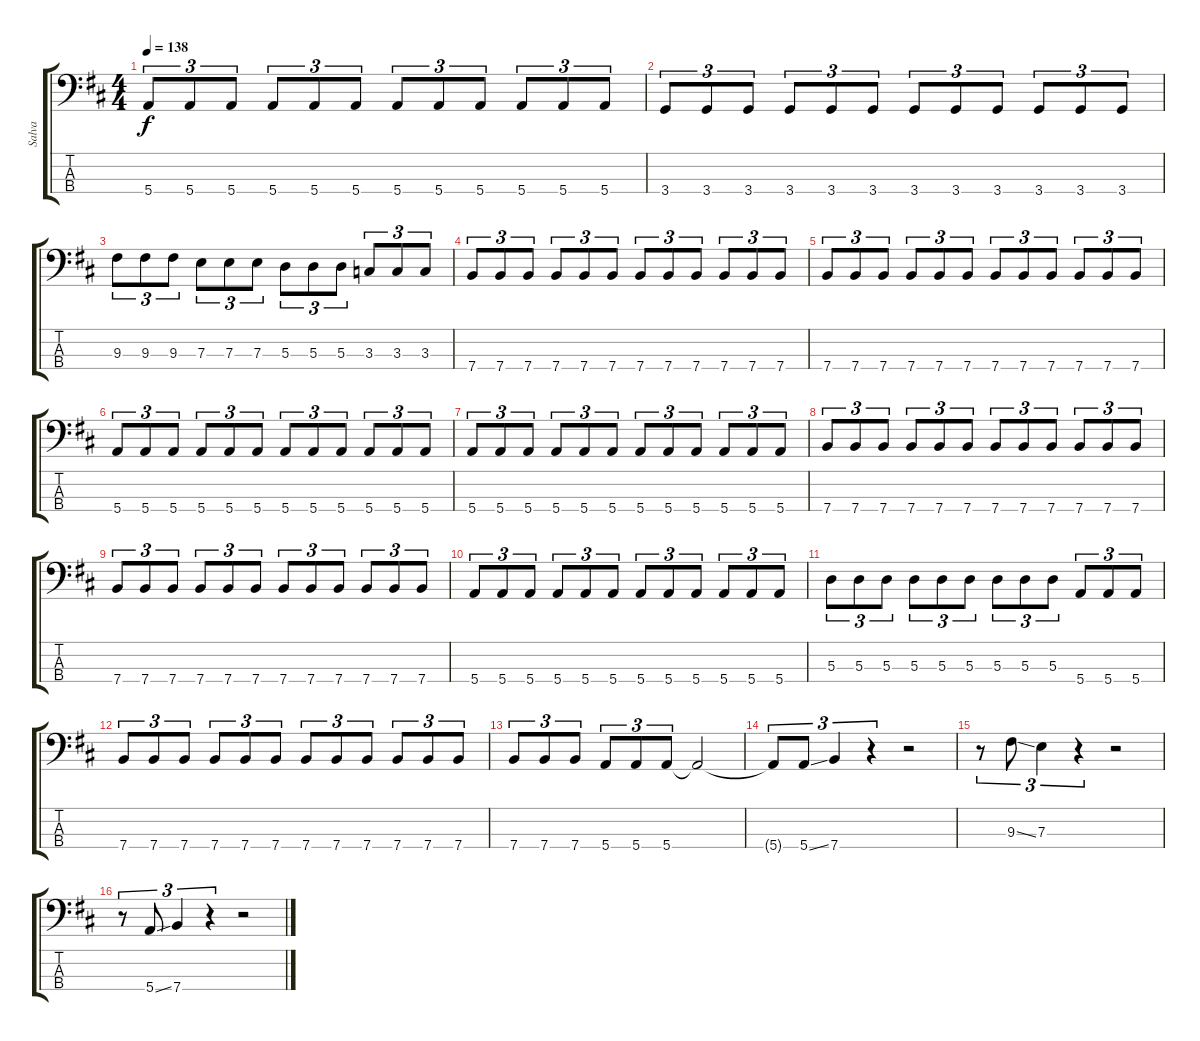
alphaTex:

\track ("Salva" "Salva") {instrument electricbassfinger}
\staff {score tabs}
\tuning (G2 D2 A1 E1) {hide}
\ts (4 4)
\tempo 138
\clef f4
\ks d
5.4.8{tu (3 2) dy f} 5.4.8{tu (3 2)} 5.4.8{tu (3 2)} 5.4.8{tu (3 2)} 5.4.8{tu (3 2)} 5.4.8{tu (3 2)} 5.4.8{tu (3 2)} 5.4.8{tu (3 2)} 5.4.8{tu (3 2)} 5.4.8{tu (3 2)} 5.4.8{tu (3 2)} 5.4.8{tu (3 2)} |
3.4.8{tu (3 2)} 3.4.8{tu (3 2)} 3.4.8{tu (3 2)} 3.4.8{tu (3 2)} 3.4.8{tu (3 2)} 3.4.8{tu (3 2)} 3.4.8{tu (3 2)} 3.4.8{tu (3 2)} 3.4.8{tu (3 2)} 3.4.8{tu (3 2)} 3.4.8{tu (3 2)} 3.4.8{tu (3 2)} |
9.3.8{tu (3 2)} 9.3.8{tu (3 2)} 9.3.8{tu (3 2)} 7.3.8{tu (3 2)} 7.3.8{tu (3 2)} 7.3.8{tu (3 2)} 5.3.8{tu (3 2)} 5.3.8{tu (3 2)} 5.3.8{tu (3 2)} 3.3.8{tu (3 2)} 3.3.8{tu (3 2)} 3.3.8{tu (3 2)} |
7.4.8{tu (3 2)} 7.4.8{tu (3 2)} 7.4.8{tu (3 2)} 7.4.8{tu (3 2)} 7.4.8{tu (3 2)} 7.4.8{tu (3 2)} 7.4.8{tu (3 2)} 7.4.8{tu (3 2)} 7.4.8{tu (3 2)} 7.4.8{tu (3 2)} 7.4.8{tu (3 2)} 7.4.8{tu (3 2)} |
7.4.8{tu (3 2)} 7.4.8{tu (3 2)} 7.4.8{tu (3 2)} 7.4.8{tu (3 2)} 7.4.8{tu (3 2)} 7.4.8{tu (3 2)} 7.4.8{tu (3 2)} 7.4.8{tu (3 2)} 7.4.8{tu (3 2)} 7.4.8{tu (3 2)} 7.4.8{tu (3 2)} 7.4.8{tu (3 2)} |
5.4.8{tu (3 2)} 5.4.8{tu (3 2)} 5.4.8{tu (3 2)} 5.4.8{tu (3 2)} 5.4.8{tu (3 2)} 5.4.8{tu (3 2)} 5.4.8{tu (3 2)} 5.4.8{tu (3 2)} 5.4.8{tu (3 2)} 5.4.8{tu (3 2)} 5.4.8{tu (3 2)} 5.4.8{tu (3 2)} |
5.4.8{tu (3 2)} 5.4.8{tu (3 2)} 5.4.8{tu (3 2)} 5.4.8{tu (3 2)} 5.4.8{tu (3 2)} 5.4.8{tu (3 2)} 5.4.8{tu (3 2)} 5.4.8{tu (3 2)} 5.4.8{tu (3 2)} 5.4.8{tu (3 2)} 5.4.8{tu (3 2)} 5.4.8{tu (3 2)} |
7.4.8{tu (3 2)} 7.4.8{tu (3 2)} 7.4.8{tu (3 2)} 7.4.8{tu (3 2)} 7.4.8{tu (3 2)} 7.4.8{tu (3 2)} 7.4.8{tu (3 2)} 7.4.8{tu (3 2)} 7.4.8{tu (3 2)} 7.4.8{tu (3 2)} 7.4.8{tu (3 2)} 7.4.8{tu (3 2)} |
7.4.8{tu (3 2)} 7.4.8{tu (3 2)} 7.4.8{tu (3 2)} 7.4.8{tu (3 2)} 7.4.8{tu (3 2)} 7.4.8{tu (3 2)} 7.4.8{tu (3 2)} 7.4.8{tu (3 2)} 7.4.8{tu (3 2)} 7.4.8{tu (3 2)} 7.4.8{tu (3 2)} 7.4.8{tu (3 2)} |
5.4.8{tu (3 2)} 5.4.8{tu (3 2)} 5.4.8{tu (3 2)} 5.4.8{tu (3 2)} 5.4.8{tu (3 2)} 5.4.8{tu (3 2)} 5.4.8{tu (3 2)} 5.4.8{tu (3 2)} 5.4.8{tu (3 2)} 5.4.8{tu (3 2)} 5.4.8{tu (3 2)} 5.4.8{tu (3 2)} |
5.3.8{tu (3 2)} 5.3.8{tu (3 2)} 5.3.8{tu (3 2)} 5.3.8{tu (3 2)} 5.3.8{tu (3 2)} 5.3.8{tu (3 2)} 5.3.8{tu (3 2)} 5.3.8{tu (3 2)} 5.3.8{tu (3 2)} 5.4.8{tu (3 2)} 5.4.8{tu (3 2)} 5.4.8{tu (3 2)} |
7.4.8{tu (3 2)} 7.4.8{tu (3 2)} 7.4.8{tu (3 2)} 7.4.8{tu (3 2)} 7.4.8{tu (3 2)} 7.4.8{tu (3 2)} 7.4.8{tu (3 2)} 7.4.8{tu (3 2)} 7.4.8{tu (3 2)} 7.4.8{tu (3 2)} 7.4.8{tu (3 2)} 7.4.8{tu (3 2)} |
7.4.8{tu (3 2)} 7.4.8{tu (3 2)} 7.4.8{tu (3 2)} 5.4.8{tu (3 2)} 5.4.8{tu (3 2)} 5.4.8{tu (3 2)} 5.4{t}.2 |
5.4{t}.8{tu (3 2)} 5.4{ss}.8{tu (3 2)} 7.4.4{tu (3 2)} r.4{tu (3 2)} r.2 |
r.8{tu (3 2)} 9.3{ss}.8{tu (3 2)} 7.3.4{tu (3 2)} r.4{tu (3 2)} r.2 |
r.8{tu (3 2)} 5.4{ss}.8{tu (3 2)} 7.4.4{tu (3 2)} r.4{tu (3 2)} r.2
